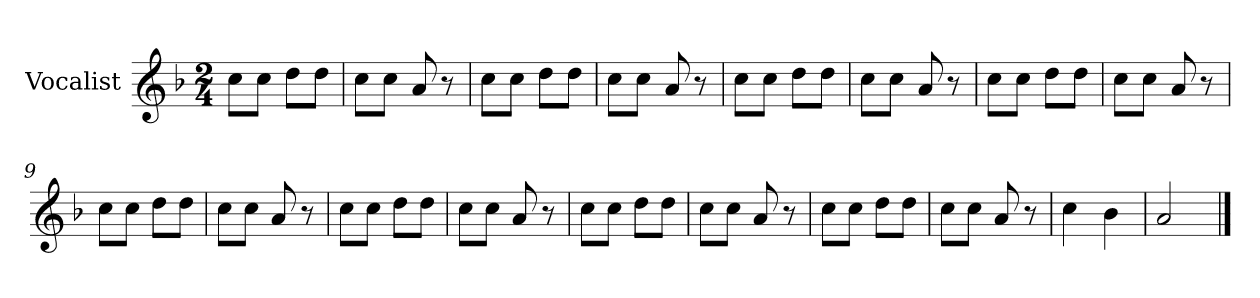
**kern
*part1
*staff1
*I"Vocalist
*k[b-]
*F:
*M2/4
=1
8ccL
8ccJ
8ddL
8ddJ
=2
8ccL
8ccJ
8a
8r
=3
8ccL
8ccJ
8ddL
8ddJ
=4
8ccL
8ccJ
8a
8r
=5
8ccL
8ccJ
8ddL
8ddJ
=6
8ccL
8ccJ
8a
8r
=7
8ccL
8ccJ
8ddL
8ddJ
=8
8ccL
8ccJ
8a
8r
=9
8ccL
8ccJ
8ddL
8ddJ
=10
8ccL
8ccJ
8a
8r
=11
8ccL
8ccJ
8ddL
8ddJ
=12
8ccL
8ccJ
8a
8r
=13
8ccL
8ccJ
8ddL
8ddJ
=14
8ccL
8ccJ
8a
8r
=15
8ccL
8ccJ
8ddL
8ddJ
=16
8ccL
8ccJ
8a
8r
=17
4cc
4b-
=18
2a
==
*-
